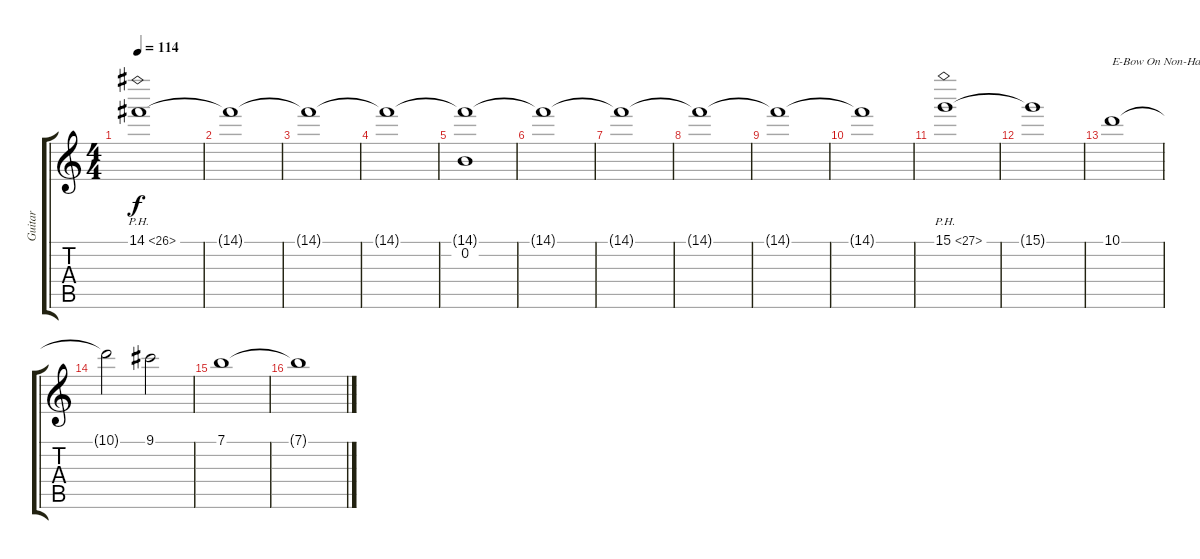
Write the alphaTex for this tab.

\track ("Guitar" "Guitar") {instrument distortionguitar}
\staff {score tabs}
\tuning (E4 B3 G3 D3 A2 E2) {hide}
\ts (4 4)
\tempo 114
\clef g2
\ks c
14.1{ph 12}.1{dy f instrument fx6goblins} |
14.1{t}.1 |
14.1{t}.1 |
14.1{t}.1 |
(14.1{t} 0.2).1 |
14.1{t}.1 |
14.1{t}.1 |
14.1{t}.1 |
14.1{t}.1 |
14.1{t}.1 |
15.1{ph 12}.1{instrument fx6goblins} |
15.1{t}.1 |
10.1.1{txt "E-Bow On Non-Harmonic" volume 1 instrument distortionguitar} |
10.1{t}.2 9.1.2 |
7.1.1 |
7.1{t}.1
